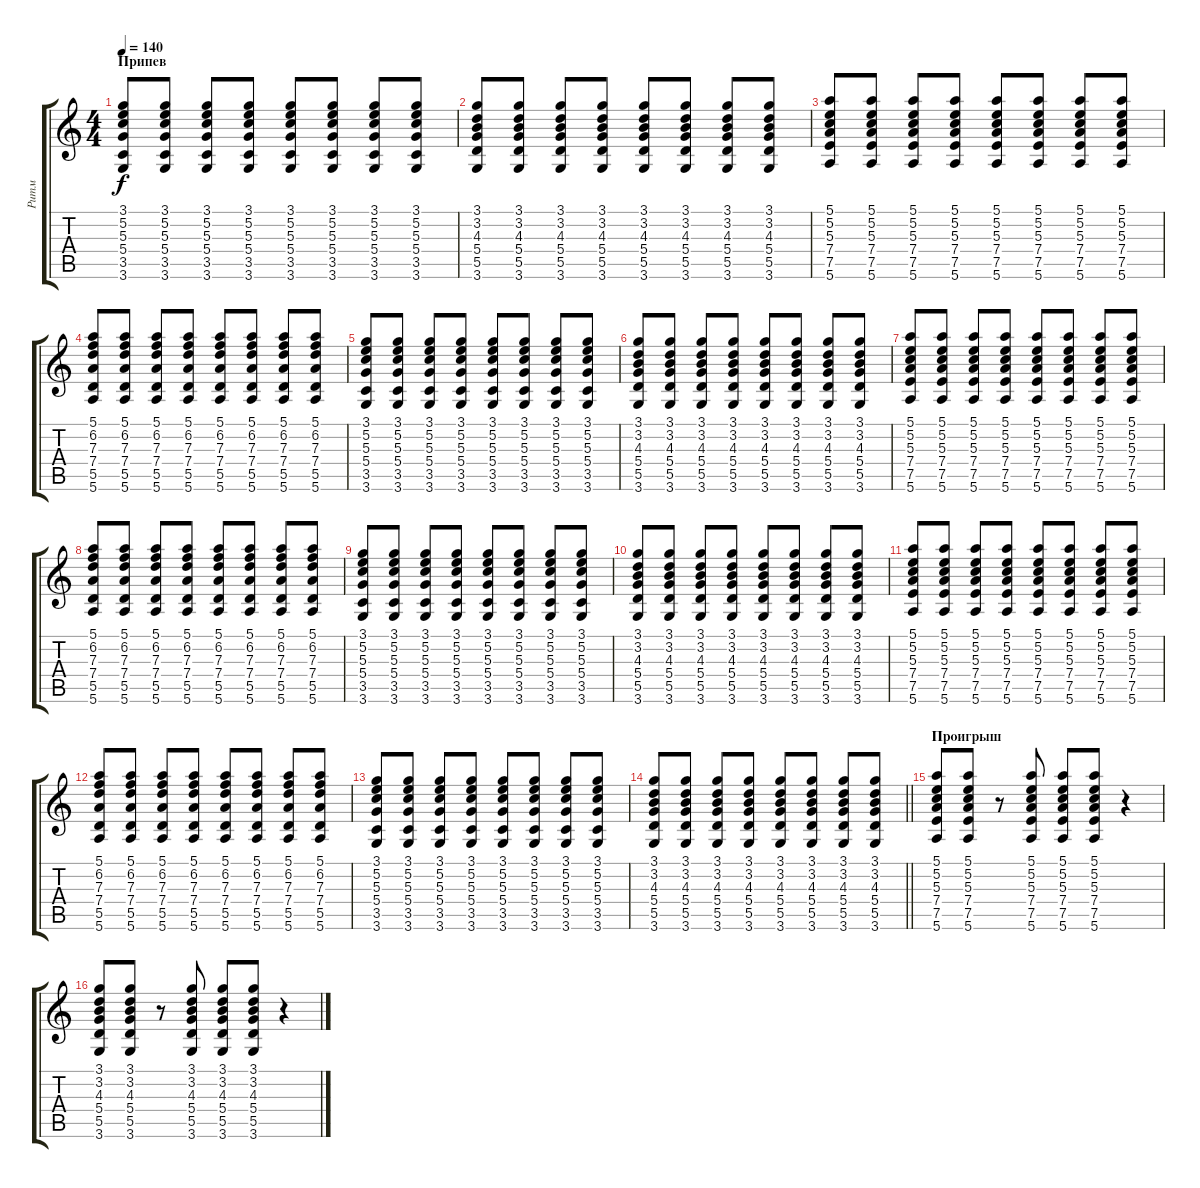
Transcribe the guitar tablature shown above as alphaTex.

\track ("Ритм" "Ритм") {solo instrument acousticguitarsteel}
\staff {score tabs}
\tuning (E4 B3 G3 D3 A2 E2) {hide}
\ts (4 4)
\section ("" "Припев")
\tempo 140
\clef g2
\ks c
(3.1 5.2 5.3 5.4 3.5 3.6).8{dy f} (3.1 5.2 5.3 5.4 3.5 3.6).8 (3.1 5.2 5.3 5.4 3.5 3.6).8 (3.1 5.2 5.3 5.4 3.5 3.6).8 (3.1 5.2 5.3 5.4 3.5 3.6).8 (3.1 5.2 5.3 5.4 3.5 3.6).8 (3.1 5.2 5.3 5.4 3.5 3.6).8 (3.1 5.2 5.3 5.4 3.5 3.6).8 |
(3.1 3.2 4.3 5.4 5.5 3.6).8 (3.1 3.2 4.3 5.4 5.5 3.6).8 (3.1 3.2 4.3 5.4 5.5 3.6).8 (3.1 3.2 4.3 5.4 5.5 3.6).8 (3.1 3.2 4.3 5.4 5.5 3.6).8 (3.1 3.2 4.3 5.4 5.5 3.6).8 (3.1 3.2 4.3 5.4 5.5 3.6).8 (3.1 3.2 4.3 5.4 5.5 3.6).8 |
(5.1 5.2 5.3 7.4 7.5 5.6).8 (5.1 5.2 5.3 7.4 7.5 5.6).8 (5.1 5.2 5.3 7.4 7.5 5.6).8 (5.1 5.2 5.3 7.4 7.5 5.6).8 (5.1 5.2 5.3 7.4 7.5 5.6).8 (5.1 5.2 5.3 7.4 7.5 5.6).8 (5.1 5.2 5.3 7.4 7.5 5.6).8 (5.1 5.2 5.3 7.4 7.5 5.6).8 |
(5.1 6.2 7.3 7.4 5.5 5.6).8 (5.1 6.2 7.3 7.4 5.5 5.6).8 (5.1 6.2 7.3 7.4 5.5 5.6).8 (5.1 6.2 7.3 7.4 5.5 5.6).8 (5.1 6.2 7.3 7.4 5.5 5.6).8 (5.1 6.2 7.3 7.4 5.5 5.6).8 (5.1 6.2 7.3 7.4 5.5 5.6).8 (5.1 6.2 7.3 7.4 5.5 5.6).8 |
(3.1 5.2 5.3 5.4 3.5 3.6).8 (3.1 5.2 5.3 5.4 3.5 3.6).8 (3.1 5.2 5.3 5.4 3.5 3.6).8 (3.1 5.2 5.3 5.4 3.5 3.6).8 (3.1 5.2 5.3 5.4 3.5 3.6).8 (3.1 5.2 5.3 5.4 3.5 3.6).8 (3.1 5.2 5.3 5.4 3.5 3.6).8 (3.1 5.2 5.3 5.4 3.5 3.6).8 |
(3.1 3.2 4.3 5.4 5.5 3.6).8 (3.1 3.2 4.3 5.4 5.5 3.6).8 (3.1 3.2 4.3 5.4 5.5 3.6).8 (3.1 3.2 4.3 5.4 5.5 3.6).8 (3.1 3.2 4.3 5.4 5.5 3.6).8 (3.1 3.2 4.3 5.4 5.5 3.6).8 (3.1 3.2 4.3 5.4 5.5 3.6).8 (3.1 3.2 4.3 5.4 5.5 3.6).8 |
(5.1 5.2 5.3 7.4 7.5 5.6).8 (5.1 5.2 5.3 7.4 7.5 5.6).8 (5.1 5.2 5.3 7.4 7.5 5.6).8 (5.1 5.2 5.3 7.4 7.5 5.6).8 (5.1 5.2 5.3 7.4 7.5 5.6).8 (5.1 5.2 5.3 7.4 7.5 5.6).8 (5.1 5.2 5.3 7.4 7.5 5.6).8 (5.1 5.2 5.3 7.4 7.5 5.6).8 |
(5.1 6.2 7.3 7.4 5.5 5.6).8 (5.1 6.2 7.3 7.4 5.5 5.6).8 (5.1 6.2 7.3 7.4 5.5 5.6).8 (5.1 6.2 7.3 7.4 5.5 5.6).8 (5.1 6.2 7.3 7.4 5.5 5.6).8 (5.1 6.2 7.3 7.4 5.5 5.6).8 (5.1 6.2 7.3 7.4 5.5 5.6).8 (5.1 6.2 7.3 7.4 5.5 5.6).8 |
(3.1 5.2 5.3 5.4 3.5 3.6).8 (3.1 5.2 5.3 5.4 3.5 3.6).8 (3.1 5.2 5.3 5.4 3.5 3.6).8 (3.1 5.2 5.3 5.4 3.5 3.6).8 (3.1 5.2 5.3 5.4 3.5 3.6).8 (3.1 5.2 5.3 5.4 3.5 3.6).8 (3.1 5.2 5.3 5.4 3.5 3.6).8 (3.1 5.2 5.3 5.4 3.5 3.6).8 |
(3.1 3.2 4.3 5.4 5.5 3.6).8 (3.1 3.2 4.3 5.4 5.5 3.6).8 (3.1 3.2 4.3 5.4 5.5 3.6).8 (3.1 3.2 4.3 5.4 5.5 3.6).8 (3.1 3.2 4.3 5.4 5.5 3.6).8 (3.1 3.2 4.3 5.4 5.5 3.6).8 (3.1 3.2 4.3 5.4 5.5 3.6).8 (3.1 3.2 4.3 5.4 5.5 3.6).8 |
(5.1 5.2 5.3 7.4 7.5 5.6).8 (5.1 5.2 5.3 7.4 7.5 5.6).8 (5.1 5.2 5.3 7.4 7.5 5.6).8 (5.1 5.2 5.3 7.4 7.5 5.6).8 (5.1 5.2 5.3 7.4 7.5 5.6).8 (5.1 5.2 5.3 7.4 7.5 5.6).8 (5.1 5.2 5.3 7.4 7.5 5.6).8 (5.1 5.2 5.3 7.4 7.5 5.6).8 |
(5.1 6.2 7.3 7.4 5.5 5.6).8 (5.1 6.2 7.3 7.4 5.5 5.6).8 (5.1 6.2 7.3 7.4 5.5 5.6).8 (5.1 6.2 7.3 7.4 5.5 5.6).8 (5.1 6.2 7.3 7.4 5.5 5.6).8 (5.1 6.2 7.3 7.4 5.5 5.6).8 (5.1 6.2 7.3 7.4 5.5 5.6).8 (5.1 6.2 7.3 7.4 5.5 5.6).8 |
(3.1 5.2 5.3 5.4 3.5 3.6).8 (3.1 5.2 5.3 5.4 3.5 3.6).8 (3.1 5.2 5.3 5.4 3.5 3.6).8 (3.1 5.2 5.3 5.4 3.5 3.6).8 (3.1 5.2 5.3 5.4 3.5 3.6).8 (3.1 5.2 5.3 5.4 3.5 3.6).8 (3.1 5.2 5.3 5.4 3.5 3.6).8 (3.1 5.2 5.3 5.4 3.5 3.6).8 |
\barLineRight lightlight
(3.1 3.2 4.3 5.4 5.5 3.6).8 (3.1 3.2 4.3 5.4 5.5 3.6).8 (3.1 3.2 4.3 5.4 5.5 3.6).8 (3.1 3.2 4.3 5.4 5.5 3.6).8 (3.1 3.2 4.3 5.4 5.5 3.6).8 (3.1 3.2 4.3 5.4 5.5 3.6).8 (3.1 3.2 4.3 5.4 5.5 3.6).8 (3.1 3.2 4.3 5.4 5.5 3.6).8 |
\section ("" "Проигрыш")
(5.1 5.2 5.3 7.4 7.5 5.6).8 (5.1 5.2 5.3 7.4 7.5 5.6).8 r.8 (5.1 5.2 5.3 7.4 7.5 5.6).8 (5.1 5.2 5.3 7.4 7.5 5.6).8 (5.1 5.2 5.3 7.4 7.5 5.6).8 r.4 |
(3.1 3.2 4.3 5.4 5.5 3.6).8 (3.1 3.2 4.3 5.4 5.5 3.6).8 r.8 (3.1 3.2 4.3 5.4 5.5 3.6).8 (3.1 3.2 4.3 5.4 5.5 3.6).8 (3.1 3.2 4.3 5.4 5.5 3.6).8 r.4
